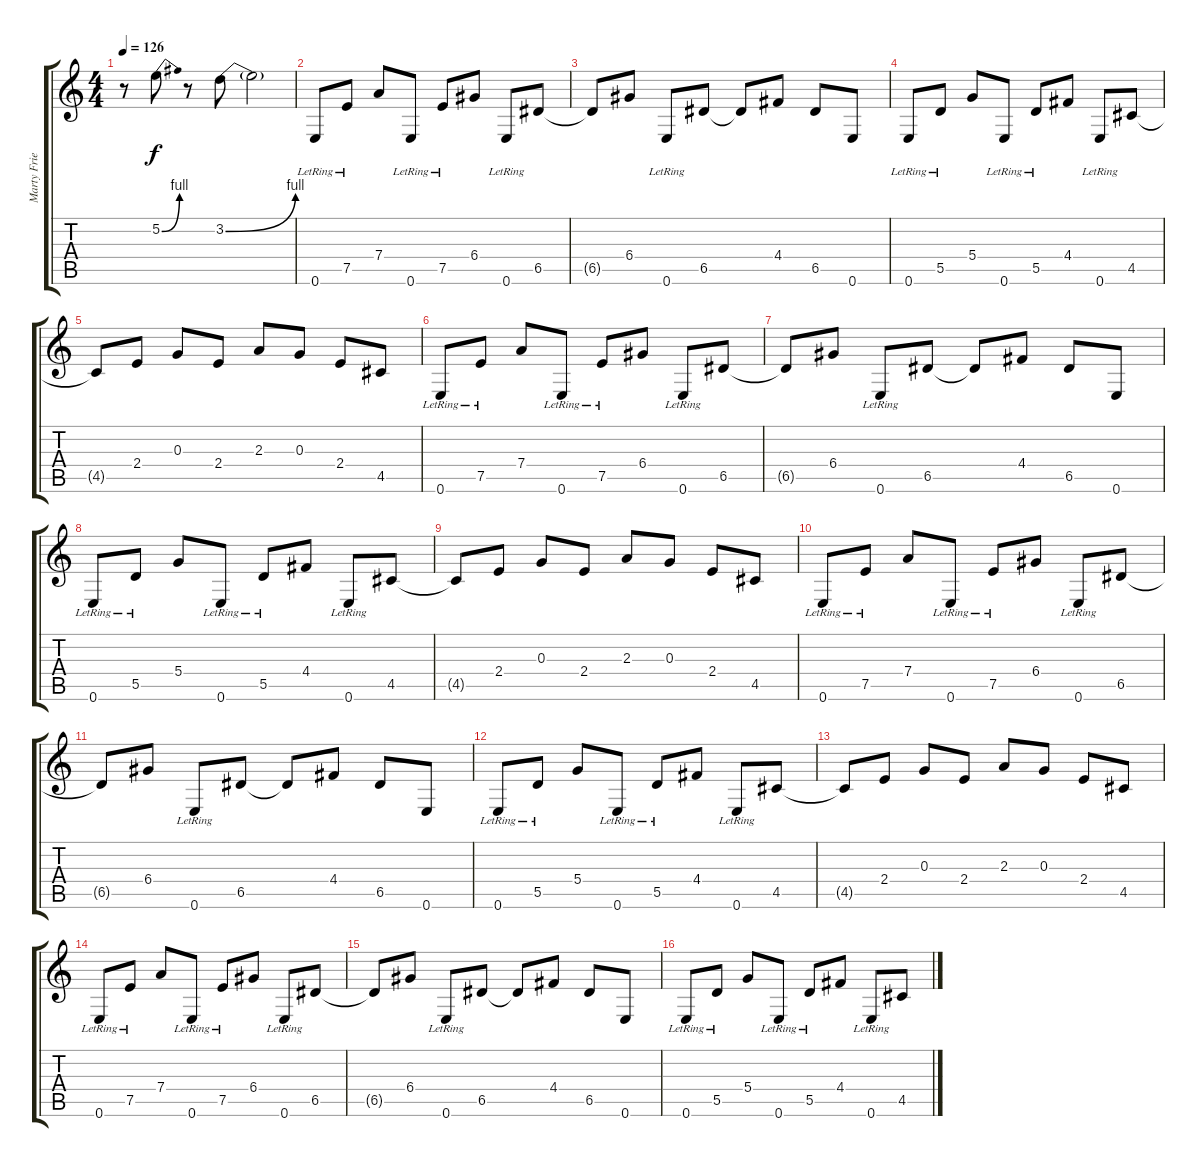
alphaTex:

\track ("Marty Friedman" "Marty Frie") {instrument distortionguitar}
\staff {score tabs}
\tuning (E4 B3 G3 D3 A2 E2) {hide}
\ts (4 4)
\tempo 126
\clef g2
\ks c
r.8{dy f} 5.2{be (bend 0 0 60 4)}.8 r.8 3.2{be (bend 0 0 60 4)}.8 3.2{t}.2 |
0.6{lr}.8{instrument electricguitarclean} 7.5{lr}.8 7.4.8 0.6{lr}.8 7.5{lr}.8 6.4.8 0.6{lr}.8 6.5.8 |
6.5{t}.8 6.4.8 0.6{lr}.8 6.5.8 6.5{t}.8 4.4.8 6.5.8 0.6.8 |
0.6{lr}.8 5.5{lr}.8 5.4.8 0.6{lr}.8 5.5{lr}.8 4.4.8 0.6{lr}.8 4.5.8 |
4.5{t}.8 2.4.8 0.3.8 2.4.8 2.3.8 0.3.8 2.4.8 4.5.8 |
0.6{lr}.8 7.5{lr}.8 7.4.8 0.6{lr}.8 7.5{lr}.8 6.4.8 0.6{lr}.8 6.5.8 |
6.5{t}.8 6.4.8 0.6{lr}.8 6.5.8 6.5{t}.8 4.4.8 6.5.8 0.6.8 |
0.6{lr}.8 5.5{lr}.8 5.4.8 0.6{lr}.8 5.5{lr}.8 4.4.8 0.6{lr}.8 4.5.8 |
4.5{t}.8 2.4.8 0.3.8 2.4.8 2.3.8 0.3.8 2.4.8 4.5.8 |
0.6{lr}.8 7.5{lr}.8 7.4.8 0.6{lr}.8 7.5{lr}.8 6.4.8 0.6{lr}.8 6.5.8 |
6.5{t}.8 6.4.8 0.6{lr}.8 6.5.8 6.5{t}.8 4.4.8 6.5.8 0.6.8 |
0.6{lr}.8 5.5{lr}.8 5.4.8 0.6{lr}.8 5.5{lr}.8 4.4.8 0.6{lr}.8 4.5.8 |
4.5{t}.8 2.4.8 0.3.8 2.4.8 2.3.8 0.3.8 2.4.8 4.5.8 |
0.6{lr}.8 7.5{lr}.8 7.4.8 0.6{lr}.8 7.5{lr}.8 6.4.8 0.6{lr}.8 6.5.8 |
6.5{t}.8 6.4.8 0.6{lr}.8 6.5.8 6.5{t}.8 4.4.8 6.5.8 0.6.8 |
0.6{lr}.8 5.5{lr}.8 5.4.8 0.6{lr}.8 5.5{lr}.8 4.4.8 0.6{lr}.8 4.5.8
